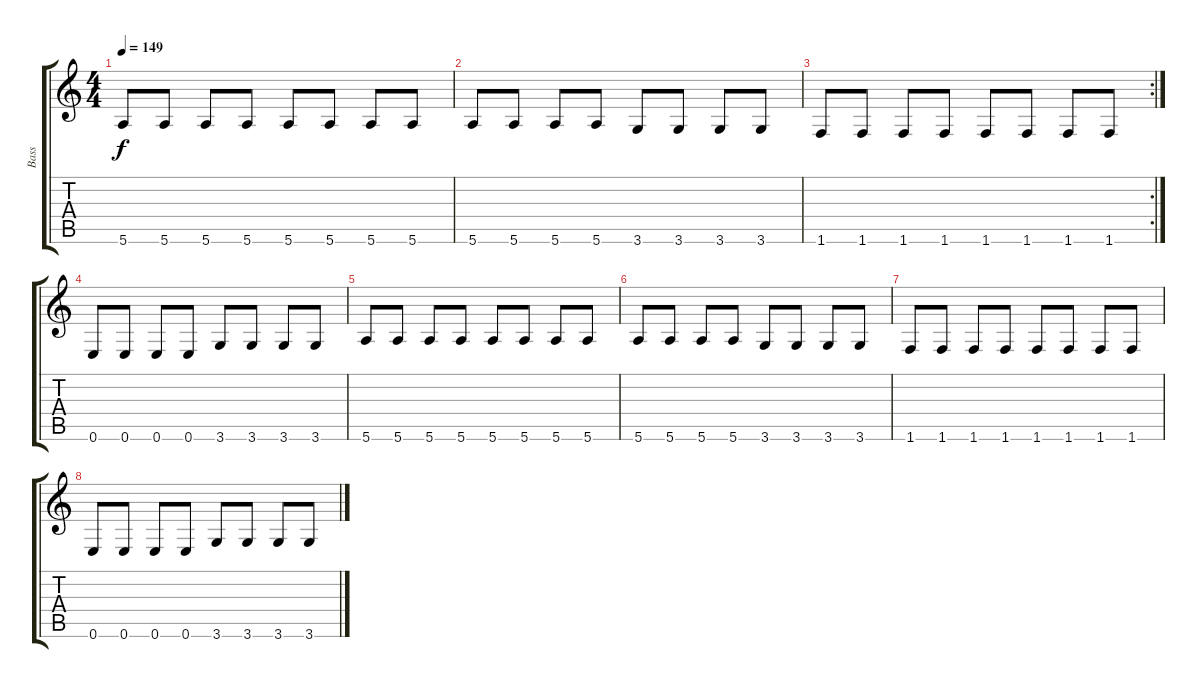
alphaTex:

\track ("Bass" "Bass") {instrument acousticbass}
\staff {score tabs}
\tuning (E4 B3 G3 D3 A2 E2) {hide}
\ts (4 4)
\tempo 149
\clef g2
\ks c
5.6.8{dy f} 5.6.8 5.6.8 5.6.8 5.6.8 5.6.8 5.6.8 5.6.8 |
5.6.8 5.6.8 5.6.8 5.6.8 3.6.8 3.6.8 3.6.8 3.6.8 |
\rc 2
1.6.8 1.6.8 1.6.8 1.6.8 1.6.8 1.6.8 1.6.8 1.6.8 |
0.6.8 0.6.8 0.6.8 0.6.8 3.6.8 3.6.8 3.6.8 3.6.8 |
5.6.8 5.6.8 5.6.8 5.6.8 5.6.8 5.6.8 5.6.8 5.6.8 |
5.6.8 5.6.8 5.6.8 5.6.8 3.6.8 3.6.8 3.6.8 3.6.8 |
1.6.8 1.6.8 1.6.8 1.6.8 1.6.8 1.6.8 1.6.8 1.6.8 |
0.6.8 0.6.8 0.6.8 0.6.8 3.6.8 3.6.8 3.6.8 3.6.8
